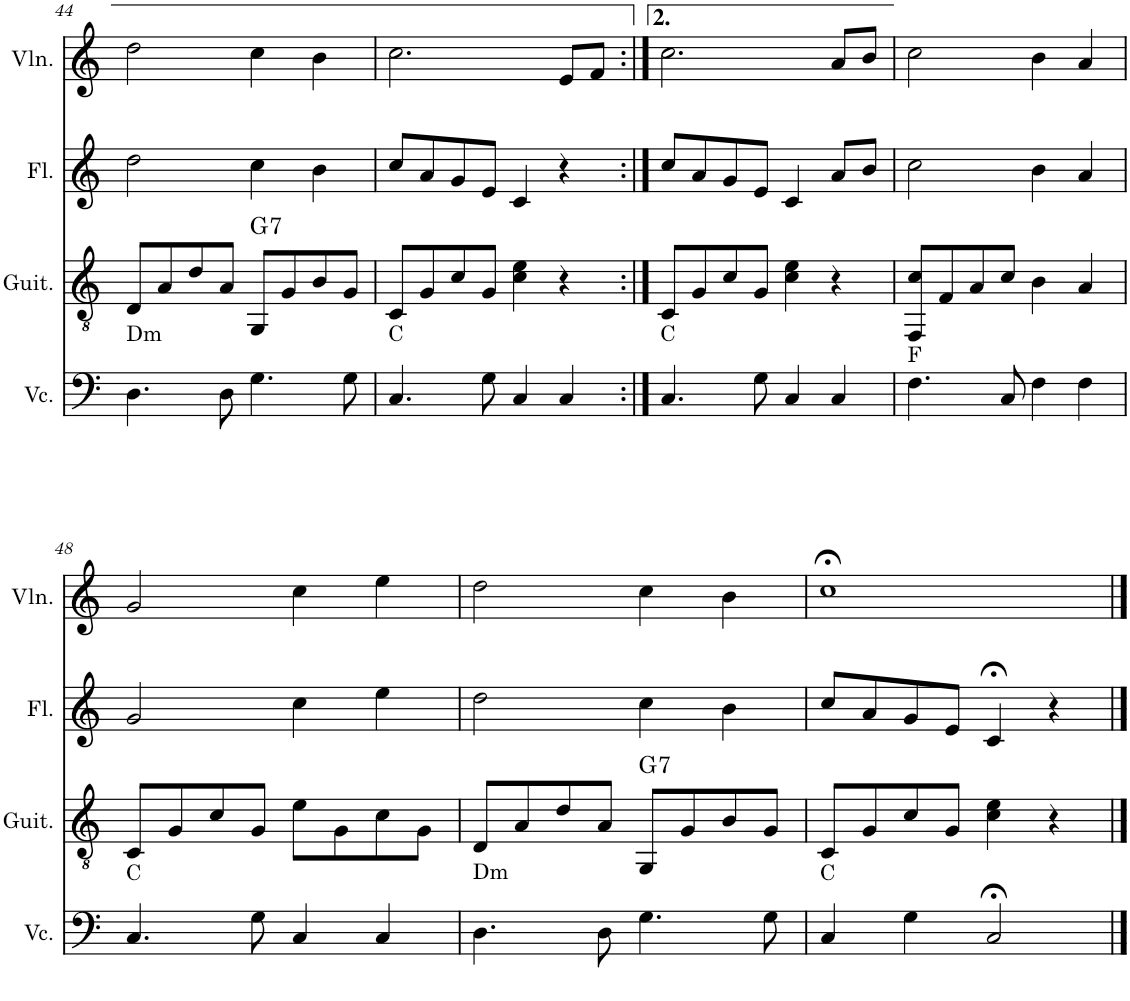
**kern	**kern	**harte	**kern	**kern
*part4	*part3	*part3	*part2	*part1
*staff4	*staff3	*	*staff2	*staff1
*I"チェロ	*I"クラシックギター	*	*I"フルート	*I"ヴァイオリン
!!LO:PB:g=z
*clefF4	*clefGv2	*	*clefG2	*clefG2
*k[]	*k[]	*	*k[]	*k[]
*M4/4	*M4/4	*	*M4/4	*M4/4
=44	=44	=44	=44	=44
!	!LO:TX:b:t=Dm	!	!	!
4.D\	8D/L	.	2dd\	2dd\
.	8A/	.	.	.
.	8d/	.	.	.
8D\	8A/J	.	.	.
!	!	!LO:H:kt=7	!	!
4.G\	8GG/L	G:7	4cc\	4cc\
.	8G/	.	.	.
.	8B/	.	4b\	4b\
8G\	8G/J	.	.	.
=45	=45	=45	=45	=45
!	!LO:TX:b:t=C	!	!	!
4.C/	8C/L	.	8cc/L	2.cc\
.	8G/	.	8a/	.
.	8c/	.	8g/	.
8G\	8G/J	.	8e/J	.
4C/	4c\ 4e\	.	4c/	.
4C/	4r	.	4r	8e/L
.	.	.	.	8f/J
=46:|!	=46:|!	=46:|!	=46:|!	=46:|!
!	!LO:TX:b:t=C	!	!	!
4.C/	8C/L	.	8cc/L	2.cc\
.	8G/	.	8a/	.
.	8c/	.	8g/	.
8G\	8G/J	.	8e/J	.
4C/	4c\ 4e\	.	4c/	.
4C/	4r	.	8a/L	8a/L
.	.	.	8b/J	8b/J
=47	=47	=47	=47	=47
!	!LO:TX:b:t=F	!	!	!
4.F\	8FF/ 8c/L	.	2cc\	2cc\
.	8F/	.	.	.
.	8A/	.	.	.
8C/	8c/J	.	.	.
4F\	4B\	.	4b\	4b\
4F\	4A/	.	4a/	4a/
!!LO:LB:g=z
=48	=48	=48	=48	=48
!	!LO:TX:b:t=C	!	!	!
4.C/	8C/L	.	2g/	2g/
.	8G/	.	.	.
.	8c/	.	.	.
8G\	8G/J	.	.	.
4C/	8e\L	.	4cc\	4cc\
.	8G\	.	.	.
4C/	8c\	.	4ee\	4ee\
.	8G\J	.	.	.
=49	=49	=49	=49	=49
!	!LO:TX:b:t=Dm	!	!	!
4.D\	8D/L	.	2dd\	2dd\
.	8A/	.	.	.
.	8d/	.	.	.
8D\	8A/J	.	.	.
!	!	!LO:H:kt=7	!	!
4.G\	8GG/L	G:7	4cc\	4cc\
.	8G/	.	.	.
.	8B/	.	4b\	4b\
8G\	8G/J	.	.	.
=50	=50	=50	=50	=50
!	!LO:TX:b:t=C	!	!	!
4C/	8C/L	.	8cc/L	1cc;<
.	8G/	.	8a/	.
4G\	8c/	.	8g/	.
.	8G/J	.	8e/J	.
2C;</	4c\ 4e\	.	4c;</	.
.	4r	.	4r	.
==	==	==	==	==
*-	*-	*-	*-	*-
